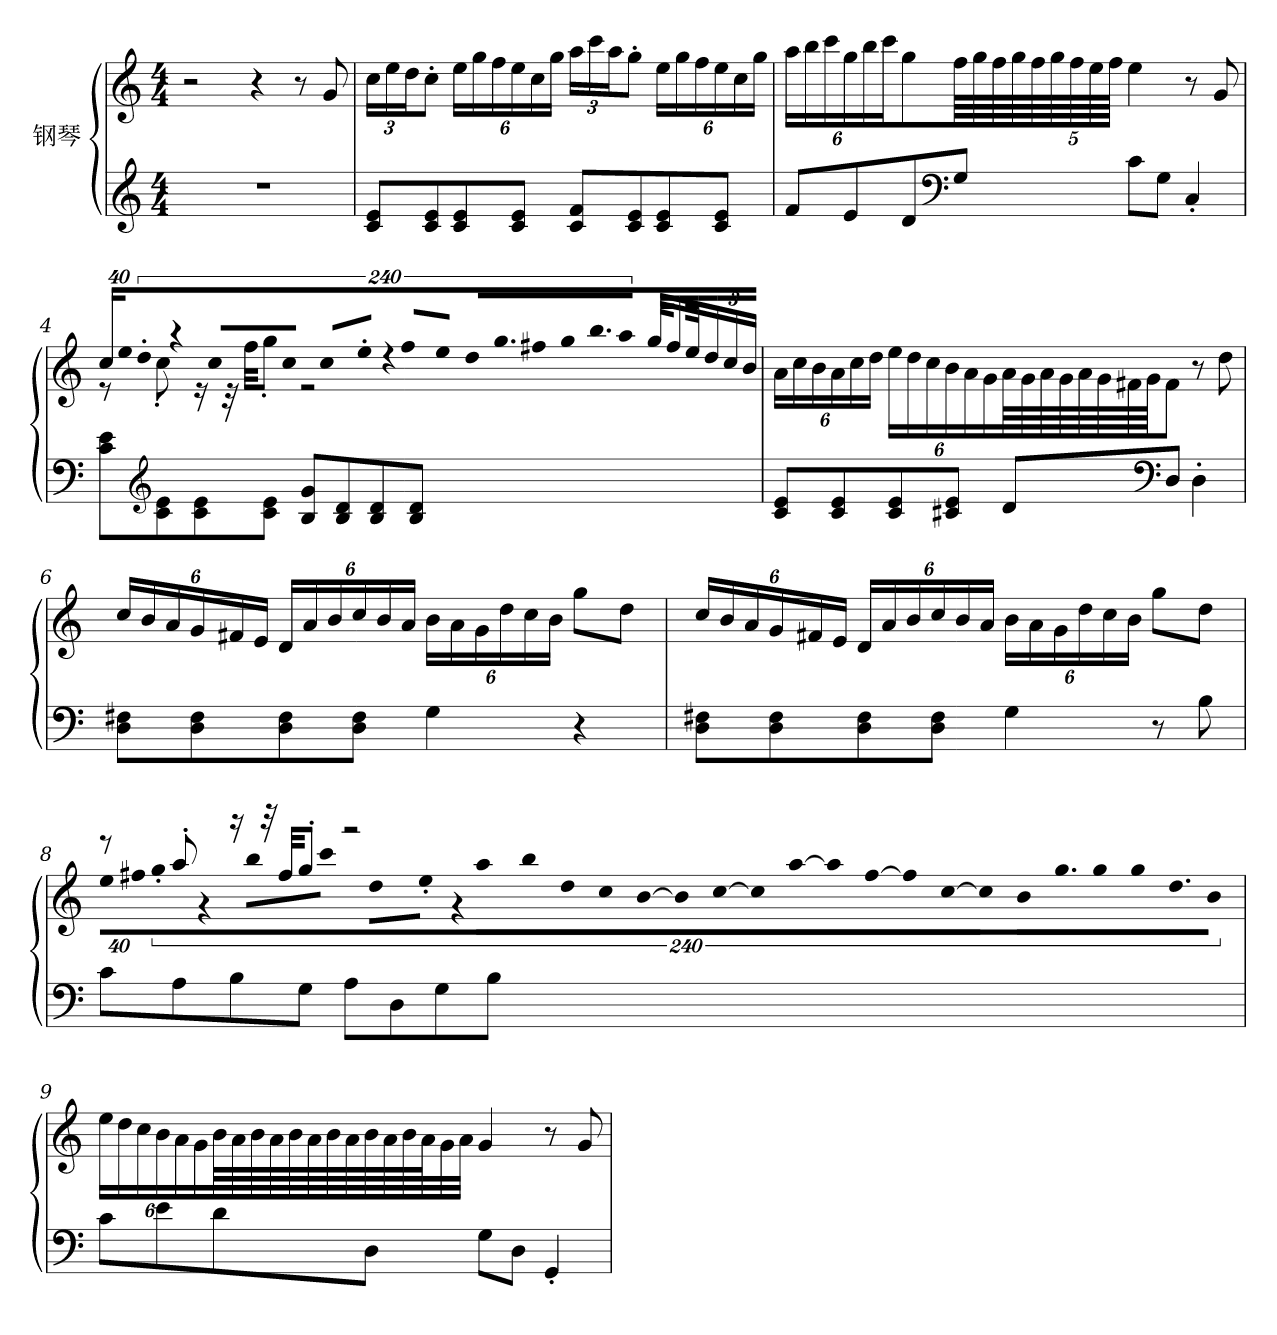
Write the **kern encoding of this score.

**kern	**kern
*part2	*part1
*staff2	*staff1
*I"钢琴	*I"钢琴
*clefG2	*clefG2
*k[]	*k[]
*M4/4	*M4/4
*MM550	*MM550
=1	=1
1r	2r
.	4r
.	8r
*	*MM55
.	8g/
=2	=2
*	*Xbrackettup
8c/ 8e/L	24cc\LL
.	24ee\
.	24dd\J
8c/ 8e/	8cc'\J
8c/ 8e/	24ee\LL
.	24gg\
.	24ff\
8c/ 8e/J	24ee\
.	24cc\
.	24gg\JJ
8c/ 8f/L	24aa\LL
.	24ccc\
.	24aa\J
8c/ 8e/	8gg'\J
8c/ 8e/	24ee\LL
.	24gg\
.	24ff\
8c/ 8e/J	24ee\
.	24cc\
.	24gg\JJ
!!LO:LB:g=z
=3	=3
8f/L	24aa\LL
.	24bb\
.	24ccc\
8e/	24gg\
.	24bb\
.	24ccc\J
8d/	8gg\
*clefF4	*
8G/J	64ff\LLL
.	64gg\
.	64ff\
.	64gg\
.	80ff\
.	80gg\
.	80ff\
.	80ee\
.	80ff\JJJJ
8c\L	4ee\
8G\J	.
4C'/	8r
.	8g/
!!LO:LB:g=z
=4	=4
*	*brackettup
!	!LO:N:vis=32
*	*^
8c\ 8e\L	640%23cc/LLL	8r
!	!LO:N:vis=32	!
.	640%23ee/J	.
!	!LO:N:vis=16	!
.	1920%137dd'/JJ	.
*clefG2	*	*
8c\ 8e\	.	8cc'\
!	!LO:N:vis=32	!
.	640%23r	.
!	!LO:N:vis=32	!
.	640%23cc/LLL	.
!	!LO:N:vis=32	!
.	640%23cc/JJJ	.
8c\ 8e\	.	16r
!	!LO:N:vis=32	!
.	640%23cc/KLL	.
!	!LO:N:vis=16	!
.	1920%137ee'/JJ	.
.	.	32r
.	.	32ff\KKL
!	!LO:N:vis=16	!
.	1920%137r	.
8c\ 8e\J	.	8gg'\J
!	!LO:N:vis=32	!
.	640%23ff/LLL	.
!	!LO:N:vis=32	!
.	640%23ee/JJJ	.
8B/ 8g/L	.	2r
*	*Xbrackettup	*
!	!LO:N:vis=32	!
.	640%23dd/LLL	.
!	!LO:N:vis=32.	!
.	1920%103gg/	.
!	!LO:N:vis=32	!
.	640%23ff#X/	.
8B/ 8d/	.	.
!	!LO:N:vis=32	!
.	640%23gg/	.
!	!LO:N:vis=32.	!
.	1920%103bb/	.
!	!LO:N:vis=32	!
.	640%23aa/JJJ	.
8B/ 8d/	.	.
.	32gg/KLL	.
.	16ff#/	.
.	32ee/K	.
8B/ 8d/J	.	.
.	24dd/	.
.	24cc/	.
.	24b/JJ	.
384ryy	.	384ryy
*	*v	*v
!!LO:LB:g=z
=5	=5
8c/ 8e/L	24a\LL
.	24cc\
.	24b\
8c/ 8e/	24a\
.	24cc\
.	24dd\JJ
8c/ 8e/	24ee\LL
.	24dd\
.	24cc\
8c#X/ 8e/J	24b\
.	24a\
.	24g\
8d/L	64a\LL
.	64g\
.	64a\
.	64g\
.	64a\
.	64g\
.	64f#X\
.	64g\JJJ
*clefF4	*
8D/J	8f#\J
4D'\	8r
.	8dd\
=6	=6
8D\ 8F#X\L	24cc/LL
.	24b/
.	24a/
8D\ 8F#\	24g/
.	24f#X/
.	24e/JJ
8D\ 8F#\	24d/LL
.	24a/
.	24b/
8D\ 8F#\J	24cc/
.	24b/
.	24a/JJ
4G\	24b\LL
.	24a\
.	24g\
.	24dd\
.	24cc\
.	24b\JJ
4r	8gg\L
.	8dd\J
!!LO:LB:g=z
=7	=7
8D\ 8F#X\L	24cc/LL
.	24b/
.	24a/
8D\ 8F#\	24g/
.	24f#X/
.	24e/JJ
8D\ 8F#\	24d/LL
.	24a/
.	24b/
8D\ 8F#\J	24cc/
.	24b/
.	24a/JJ
4G\	24b\LL
.	24a\
.	24g\
.	24dd\
.	24cc\
.	24b\JJ
8r	8gg\L
8B\	8dd\J
!!LO:LB:g=z
=8	=8
*	*^
*	*	*brackettup
!	!	!LO:N:vis=32
8c\L	8r	640%23ee\LLL
!	!	!LO:N:vis=32
.	.	640%23ff#X\J
!	!	!LO:N:vis=16
.	.	1920%137gg'\JJ
8A\	8aa'/	.
!	!	!LO:N:vis=32
.	.	640%23r
!	!	!LO:N:vis=32
.	.	640%23bb\LLL
!	!	!LO:N:vis=32
.	.	640%23ccc\JJJ
8B\	16r	.
!	!	!LO:N:vis=32
.	.	640%23dd\KLL
!	!	!LO:N:vis=16
.	.	1920%137ee'\JJ
.	32r	.
.	32ff#/KKL	.
!	!	!LO:N:vis=16
.	.	1920%137r
8G\J	8gg'/J	.
!	!	!LO:N:vis=32
.	.	640%23aa\LLL
!	!	!LO:N:vis=32
.	.	640%23bb\
8A\L	2r	.
*	*	*Xbrackettup
!	!	!LO:N:vis=64
.	.	640%9dd\K
!	!	!LO:N:vis=32
.	.	1920%53cc\
!	!	!LO:N:vis=64
.	.	[640%9b\K
!	!	!LO:N:vis=32
.	.	1920%53b\]
!	!	!LO:N:vis=32
.	.	[1920%53cc\
!	!	!LO:N:vis=64
.	.	640%9cc\L]
8D\	.	.
!	!	!LO:N:vis=64
.	.	[640%9aa\J
!	!	!LO:N:vis=32
.	.	1920%53aa\]
!	!	!LO:N:vis=32
.	.	[1920%53ff#\
!	!	!LO:N:vis=64
.	.	640%9ff#\L]
!	!	!LO:N:vis=64
.	.	[640%9cc\J
!	!	!LO:N:vis=32
.	.	1920%53cc\JJJ]
8G\	.	.
!	!	!LO:N:vis=32
.	.	640%23b\LLL
!	!	!LO:N:vis=32.
.	.	1920%103gg\
!	!	!LO:N:vis=32
.	.	640%23gg\
8B\J	.	.
!	!	!LO:N:vis=32
.	.	640%23gg\
!	!	!LO:N:vis=32.
.	.	1920%103dd\
!	!	!LO:N:vis=32
.	.	640%23b\JJJ
384ryy	384ryy	.
*	*v	*v
!!LO:PB:g=z
=9	=9
8c\L	24ee\LL
.	24dd\
.	24cc\
8e\	24b\
.	24a\
.	24g\
8d\	64b\LL
.	64a\
.	64b\
.	64a\
.	64b\
.	64a\
.	64b\
.	64a\
8D\J	64b\
.	64a\
.	64b\
.	64a\J
.	32g\
.	32a\JJJ
8G\L	4g/
8D\J	.
4GG'/	8r
.	8g/
=	=
*-	*-
